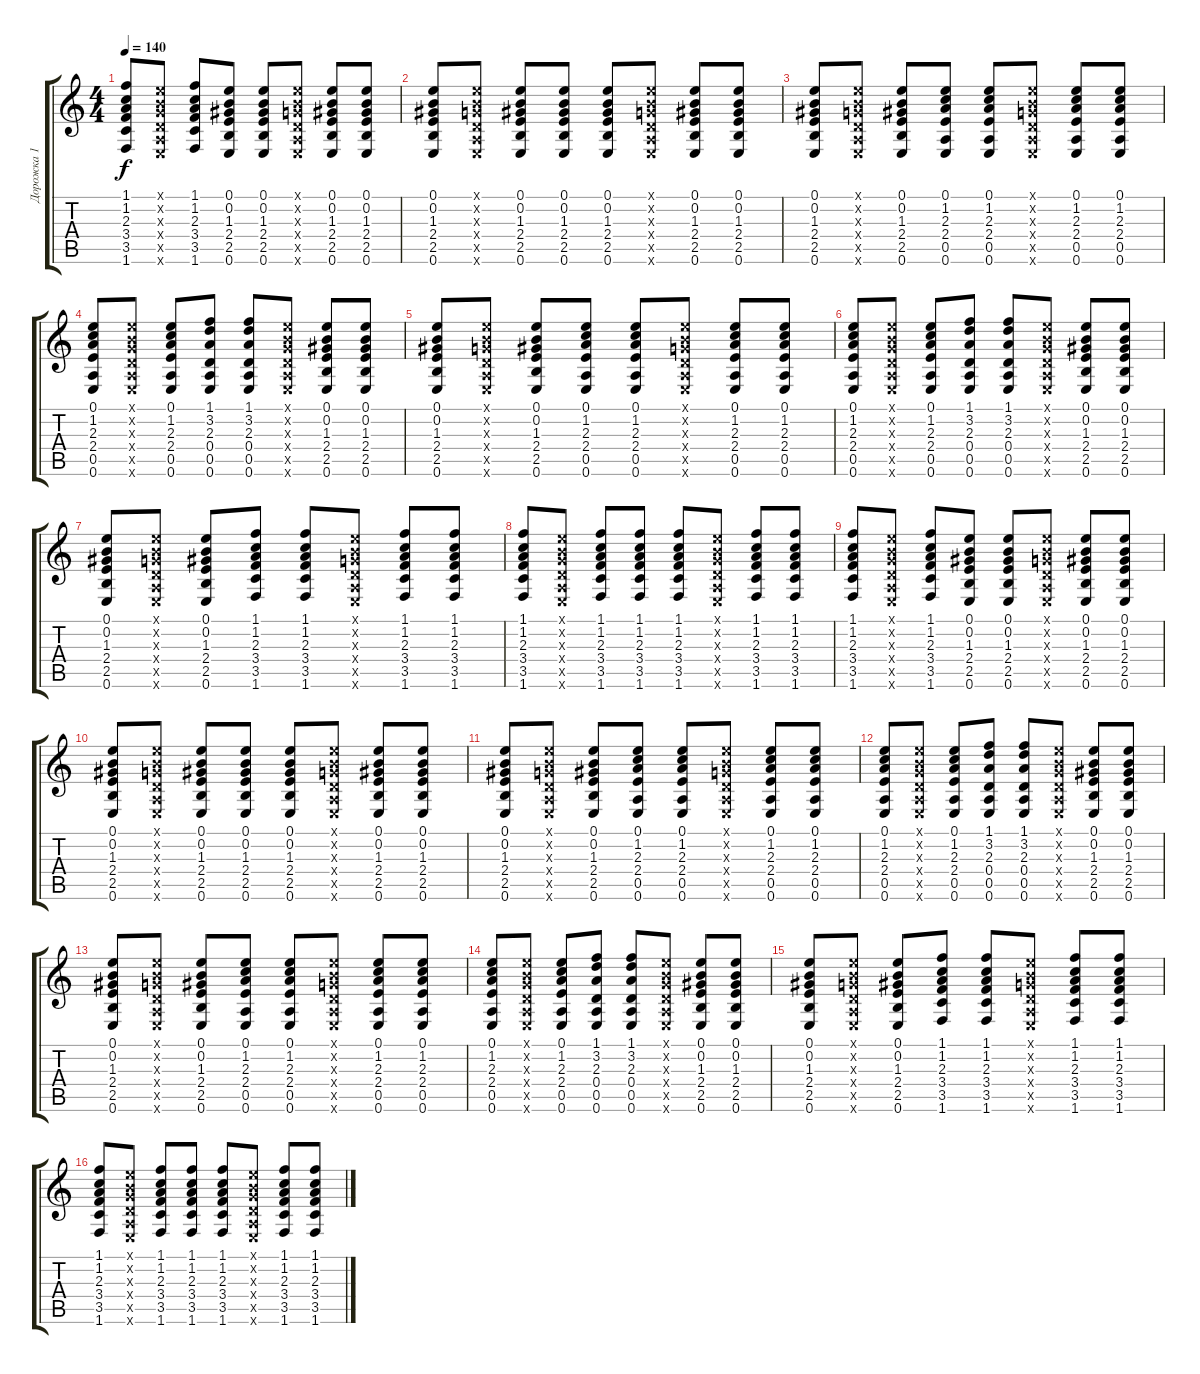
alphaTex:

\track ("Дорожка 1" "Дорожка 1") {instrument acousticguitarsteel}
\staff {score tabs}
\tuning (E4 B3 G3 D3 A2 E2) {hide}
\ts (4 4)
\tempo 140
\clef g2
\ks c
(1.1 1.2 2.3 3.4 3.5 1.6).8{dy f} (0.1{x} 0.2{x} 0.3{x} 0.4{x} 0.5{x} 0.6{x}).8 (1.1 1.2 2.3 3.4 3.5 1.6).8 (0.1 0.2 1.3 2.4 2.5 0.6).8 (0.1 0.2 1.3 2.4 2.5 0.6).8 (0.1{x} 0.2{x} 0.3{x} 0.4{x} 0.5{x} 0.6{x}).8 (0.1 0.2 1.3 2.4 2.5 0.6).8 (0.1 0.2 1.3 2.4 2.5 0.6).8 |
(0.1 0.2 1.3 2.4 2.5 0.6).8 (0.1{x} 0.2{x} 0.3{x} 0.4{x} 0.5{x} 0.6{x}).8 (0.1 0.2 1.3 2.4 2.5 0.6).8 (0.1 0.2 1.3 2.4 2.5 0.6).8 (0.1 0.2 1.3 2.4 2.5 0.6).8 (0.1{x} 0.2{x} 0.3{x} 0.4{x} 0.5{x} 0.6{x}).8 (0.1 0.2 1.3 2.4 2.5 0.6).8 (0.1 0.2 1.3 2.4 2.5 0.6).8 |
(0.1 0.2 1.3 2.4 2.5 0.6).8 (0.1{x} 0.2{x} 0.3{x} 0.4{x} 0.5{x} 0.6{x}).8 (0.1 0.2 1.3 2.4 2.5 0.6).8 (0.1 1.2 2.3 2.4 0.5 0.6).8 (0.1 1.2 2.3 2.4 0.5 0.6).8 (0.1{x} 0.2{x} 0.3{x} 0.4{x} 0.5{x} 0.6{x}).8 (0.1 1.2 2.3 2.4 0.5 0.6).8 (0.1 1.2 2.3 2.4 0.5 0.6).8 |
(0.1 1.2 2.3 2.4 0.5 0.6).8 (0.1{x} 0.2{x} 0.3{x} 0.4{x} 0.5{x} 0.6{x}).8 (0.1 1.2 2.3 2.4 0.5 0.6).8 (1.1 3.2 2.3 0.4 0.5 0.6).8 (1.1 3.2 2.3 0.4 0.5 0.6).8 (0.1{x} 0.2{x} 0.3{x} 0.4{x} 0.5{x} 0.6{x}).8 (0.1 0.2 1.3 2.4 2.5 0.6).8 (0.1 0.2 1.3 2.4 2.5 0.6).8 |
(0.1 0.2 1.3 2.4 2.5 0.6).8 (0.1{x} 0.2{x} 0.3{x} 0.4{x} 0.5{x} 0.6{x}).8 (0.1 0.2 1.3 2.4 2.5 0.6).8 (0.1 1.2 2.3 2.4 0.5 0.6).8 (0.1 1.2 2.3 2.4 0.5 0.6).8 (0.1{x} 0.2{x} 0.3{x} 0.4{x} 0.5{x} 0.6{x}).8 (0.1 1.2 2.3 2.4 0.5 0.6).8 (0.1 1.2 2.3 2.4 0.5 0.6).8 |
(0.1 1.2 2.3 2.4 0.5 0.6).8 (0.1{x} 0.2{x} 0.3{x} 0.4{x} 0.5{x} 0.6{x}).8 (0.1 1.2 2.3 2.4 0.5 0.6).8 (1.1 3.2 2.3 0.4 0.5 0.6).8 (1.1 3.2 2.3 0.4 0.5 0.6).8 (0.1{x} 0.2{x} 0.3{x} 0.4{x} 0.5{x} 0.6{x}).8 (0.1 0.2 1.3 2.4 2.5 0.6).8 (0.1 0.2 1.3 2.4 2.5 0.6).8 |
(0.1 0.2 1.3 2.4 2.5 0.6).8 (0.1{x} 0.2{x} 0.3{x} 0.4{x} 0.5{x} 0.6{x}).8 (0.1 0.2 1.3 2.4 2.5 0.6).8 (1.1 1.2 2.3 3.4 3.5 1.6).8 (1.1 1.2 2.3 3.4 3.5 1.6).8 (0.1{x} 0.2{x} 0.3{x} 0.4{x} 0.5{x} 0.6{x}).8 (1.1 1.2 2.3 3.4 3.5 1.6).8 (1.1 1.2 2.3 3.4 3.5 1.6).8 |
(1.1 1.2 2.3 3.4 3.5 1.6).8 (0.1{x} 0.2{x} 0.3{x} 0.4{x} 0.5{x} 0.6{x}).8 (1.1 1.2 2.3 3.4 3.5 1.6).8 (1.1 1.2 2.3 3.4 3.5 1.6).8 (1.1 1.2 2.3 3.4 3.5 1.6).8 (0.1{x} 0.2{x} 0.3{x} 0.4{x} 0.5{x} 0.6{x}).8 (1.1 1.2 2.3 3.4 3.5 1.6).8 (1.1 1.2 2.3 3.4 3.5 1.6).8 |
(1.1 1.2 2.3 3.4 3.5 1.6).8 (0.1{x} 0.2{x} 0.3{x} 0.4{x} 0.5{x} 0.6{x}).8 (1.1 1.2 2.3 3.4 3.5 1.6).8 (0.1 0.2 1.3 2.4 2.5 0.6).8 (0.1 0.2 1.3 2.4 2.5 0.6).8 (0.1{x} 0.2{x} 0.3{x} 0.4{x} 0.5{x} 0.6{x}).8 (0.1 0.2 1.3 2.4 2.5 0.6).8 (0.1 0.2 1.3 2.4 2.5 0.6).8 |
(0.1 0.2 1.3 2.4 2.5 0.6).8 (0.1{x} 0.2{x} 0.3{x} 0.4{x} 0.5{x} 0.6{x}).8 (0.1 0.2 1.3 2.4 2.5 0.6).8 (0.1 0.2 1.3 2.4 2.5 0.6).8 (0.1 0.2 1.3 2.4 2.5 0.6).8 (0.1{x} 0.2{x} 0.3{x} 0.4{x} 0.5{x} 0.6{x}).8 (0.1 0.2 1.3 2.4 2.5 0.6).8 (0.1 0.2 1.3 2.4 2.5 0.6).8 |
(0.1 0.2 1.3 2.4 2.5 0.6).8 (0.1{x} 0.2{x} 0.3{x} 0.4{x} 0.5{x} 0.6{x}).8 (0.1 0.2 1.3 2.4 2.5 0.6).8 (0.1 1.2 2.3 2.4 0.5 0.6).8 (0.1 1.2 2.3 2.4 0.5 0.6).8 (0.1{x} 0.2{x} 0.3{x} 0.4{x} 0.5{x} 0.6{x}).8 (0.1 1.2 2.3 2.4 0.5 0.6).8 (0.1 1.2 2.3 2.4 0.5 0.6).8 |
(0.1 1.2 2.3 2.4 0.5 0.6).8 (0.1{x} 0.2{x} 0.3{x} 0.4{x} 0.5{x} 0.6{x}).8 (0.1 1.2 2.3 2.4 0.5 0.6).8 (1.1 3.2 2.3 0.4 0.5 0.6).8 (1.1 3.2 2.3 0.4 0.5 0.6).8 (0.1{x} 0.2{x} 0.3{x} 0.4{x} 0.5{x} 0.6{x}).8 (0.1 0.2 1.3 2.4 2.5 0.6).8 (0.1 0.2 1.3 2.4 2.5 0.6).8 |
(0.1 0.2 1.3 2.4 2.5 0.6).8 (0.1{x} 0.2{x} 0.3{x} 0.4{x} 0.5{x} 0.6{x}).8 (0.1 0.2 1.3 2.4 2.5 0.6).8 (0.1 1.2 2.3 2.4 0.5 0.6).8 (0.1 1.2 2.3 2.4 0.5 0.6).8 (0.1{x} 0.2{x} 0.3{x} 0.4{x} 0.5{x} 0.6{x}).8 (0.1 1.2 2.3 2.4 0.5 0.6).8 (0.1 1.2 2.3 2.4 0.5 0.6).8 |
(0.1 1.2 2.3 2.4 0.5 0.6).8 (0.1{x} 0.2{x} 0.3{x} 0.4{x} 0.5{x} 0.6{x}).8 (0.1 1.2 2.3 2.4 0.5 0.6).8 (1.1 3.2 2.3 0.4 0.5 0.6).8 (1.1 3.2 2.3 0.4 0.5 0.6).8 (0.1{x} 0.2{x} 0.3{x} 0.4{x} 0.5{x} 0.6{x}).8 (0.1 0.2 1.3 2.4 2.5 0.6).8 (0.1 0.2 1.3 2.4 2.5 0.6).8 |
(0.1 0.2 1.3 2.4 2.5 0.6).8 (0.1{x} 0.2{x} 0.3{x} 0.4{x} 0.5{x} 0.6{x}).8 (0.1 0.2 1.3 2.4 2.5 0.6).8 (1.1 1.2 2.3 3.4 3.5 1.6).8 (1.1 1.2 2.3 3.4 3.5 1.6).8 (0.1{x} 0.2{x} 0.3{x} 0.4{x} 0.5{x} 0.6{x}).8 (1.1 1.2 2.3 3.4 3.5 1.6).8 (1.1 1.2 2.3 3.4 3.5 1.6).8 |
(1.1 1.2 2.3 3.4 3.5 1.6).8 (0.1{x} 0.2{x} 0.3{x} 0.4{x} 0.5{x} 0.6{x}).8 (1.1 1.2 2.3 3.4 3.5 1.6).8 (1.1 1.2 2.3 3.4 3.5 1.6).8 (1.1 1.2 2.3 3.4 3.5 1.6).8 (0.1{x} 0.2{x} 0.3{x} 0.4{x} 0.5{x} 0.6{x}).8 (1.1 1.2 2.3 3.4 3.5 1.6).8 (1.1 1.2 2.3 3.4 3.5 1.6).8
